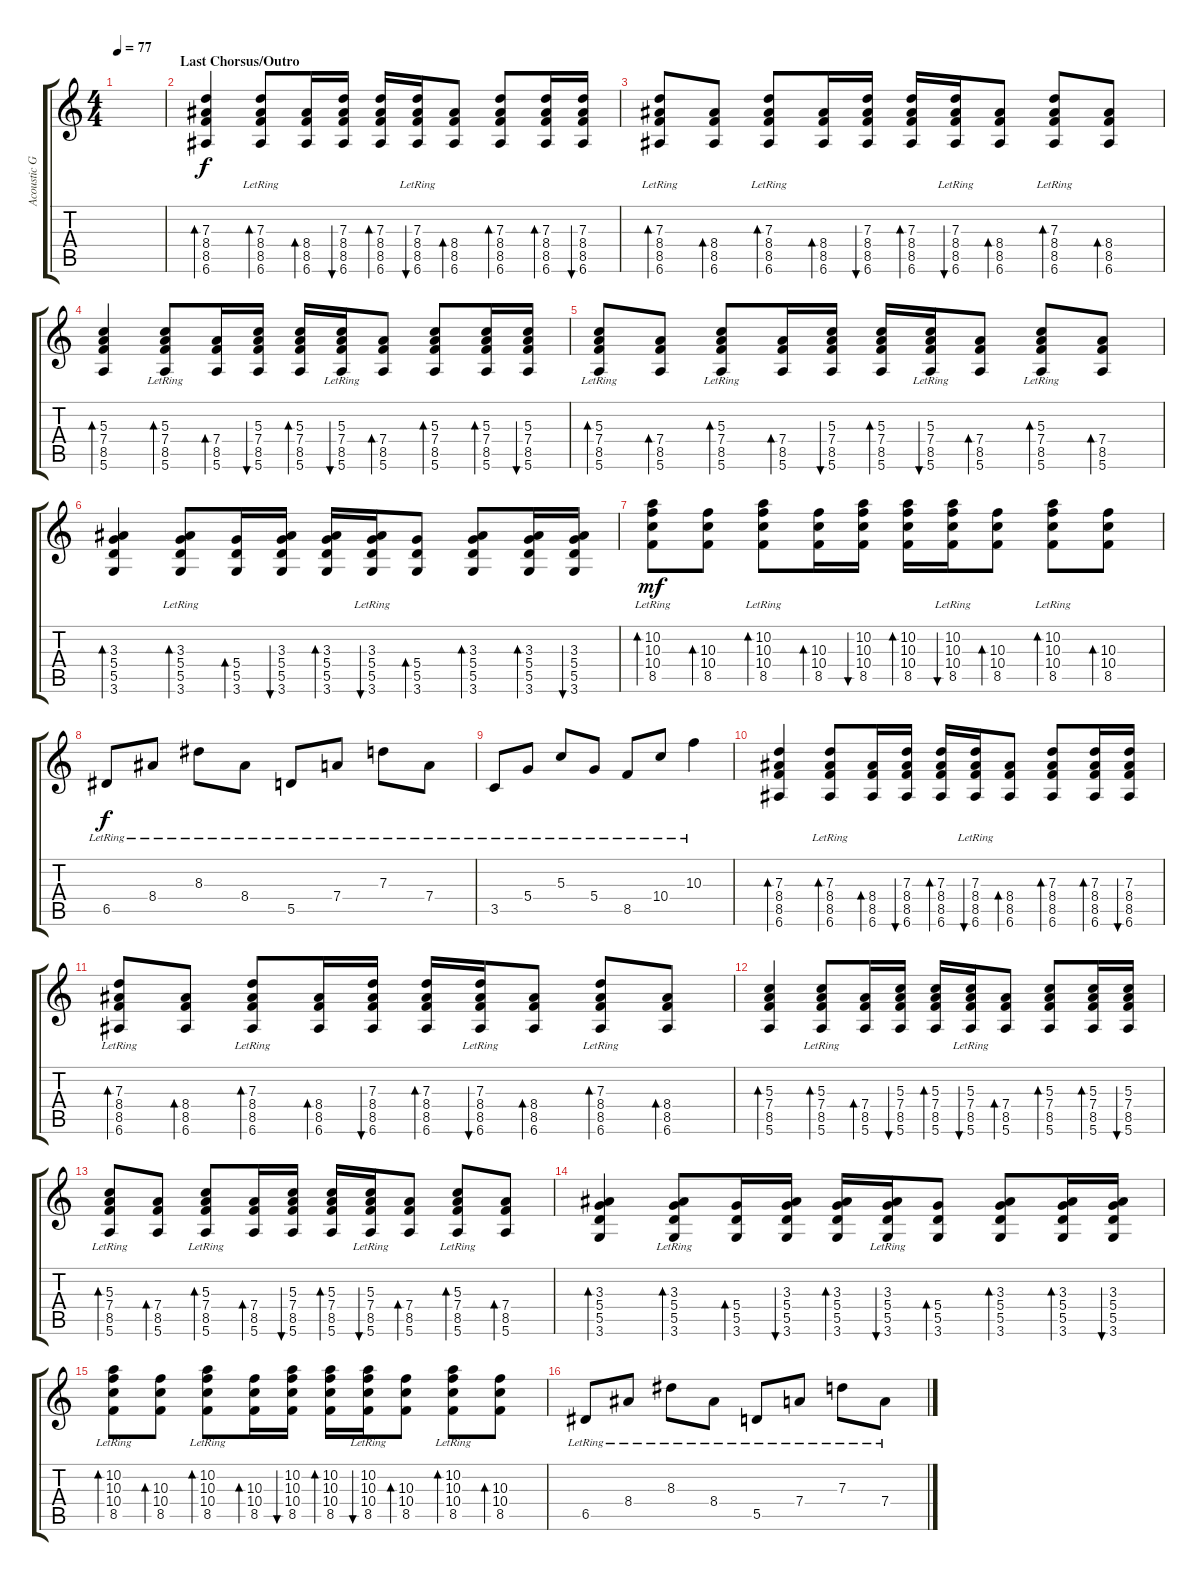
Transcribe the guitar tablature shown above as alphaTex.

\track ("Acoustic Guitar" "Acoustic G") {instrument acousticguitarsteel}
\staff {score tabs}
\tuning (E4 B3 G3 D3 A2 E2) {hide}
\ts (4 4)
\tempo 77
\clef g2
\ks c
|
\section ("" "Last Chorsus/Outro")
(7.3 8.4 8.5 6.6).4{bd 30 volume 7} (7.3{lr} 8.4 8.5 6.6).8{bd 30} (8.4 8.5 6.6).16{bd 30} (7.3 8.4 8.5 6.6).16{bu 30} (7.3 8.4 8.5 6.6).16{bd 30} (7.3{lr} 8.4 8.5 6.6).16{bu 30} (8.4 8.5 6.6).8{bd 30} (7.3 8.4 8.5 6.6).8{bd 30} (7.3 8.4 8.5 6.6).16{bd 30} (7.3 8.4 8.5 6.6).16{bu 30} |
(7.3{lr} 8.4 8.5 6.6).8{bd 30} (8.4 8.5 6.6).8{bd 30} (7.3{lr} 8.4 8.5 6.6).8{bd 30} (8.4 8.5 6.6).16{bd 30} (7.3 8.4 8.5 6.6).16{bu 30} (7.3 8.4 8.5 6.6).16{bd 30} (7.3{lr} 8.4 8.5 6.6).16{bu 30} (8.4 8.5 6.6).8{bd 30} (7.3{lr} 8.4 8.5 6.6).8{bd 30} (8.4 8.5 6.6).8{bd 30} |
(5.3 7.4 8.5 5.6).4{bd 30} (5.3{lr} 7.4 8.5 5.6).8{bd 30} (7.4 8.5 5.6).16{bd 30} (5.3 7.4 8.5 5.6).16{bu 30} (5.3 7.4 8.5 5.6).16{bd 30} (5.3{lr} 7.4 8.5 5.6).16{bu 30} (7.4 8.5 5.6).8{bd 30} (5.3 7.4 8.5 5.6).8{bd 30} (5.3 7.4 8.5 5.6).16{bd 30} (5.3 7.4 8.5 5.6).16{bu 30} |
(5.3{lr} 7.4 8.5 5.6).8{bd 30} (7.4 8.5 5.6).8{bd 30} (5.3{lr} 7.4 8.5 5.6).8{bd 30} (7.4 8.5 5.6).16{bd 30} (5.3 7.4 8.5 5.6).16{bu 30} (5.3 7.4 8.5 5.6).16{bd 30} (5.3{lr} 7.4 8.5 5.6).16{bu 30} (7.4 8.5 5.6).8{bd 30} (5.3{lr} 7.4 8.5 5.6).8{bd 30} (7.4 8.5 5.6).8{bd 30} |
(3.3 5.4 5.5 3.6).4{bd 30} (3.3{lr} 5.4 5.5 3.6).8{bd 30} (5.4 5.5 3.6).16{bd 30} (3.3 5.4 5.5 3.6).16{bu 30} (3.3 5.4 5.5 3.6).16{bd 30} (3.3{lr} 5.4 5.5 3.6).16{bu 30} (5.4 5.5 3.6).8{bd 30} (3.3 5.4 5.5 3.6).8{bd 30} (3.3 5.4 5.5 3.6).16{bd 30} (3.3 5.4 5.5 3.6).16{bu 30} |
(10.2{lr} 10.3 10.4 8.5).8{bd 30 dy mf} (10.3 10.4 8.5).8{bd 30} (10.2{lr} 10.3 10.4 8.5).8{bd 30} (10.3 10.4 8.5).16{bd 30} (10.2 10.3 10.4 8.5).16{bu 30} (10.2 10.3 10.4 8.5).16{bd 30} (10.2{lr} 10.3 10.4 8.5).16{bu 30} (10.3 10.4 8.5).8{bd 30} (10.2{lr} 10.3 10.4 8.5).8{bd 30} (10.3 10.4 8.5).8{bd 30} |
6.5{lr}.8{dy f} 8.4{lr}.8 8.3{lr}.8 8.4{lr}.8 5.5{lr}.8 7.4{lr}.8 7.3{lr}.8 7.4{lr}.8 |
3.5{lr}.8 5.4{lr}.8 5.3{lr}.8 5.4{lr}.8 8.5{lr}.8 10.4{lr}.8 10.3{lr}.4 |
(7.3 8.4 8.5 6.6).4{bd 30} (7.3{lr} 8.4 8.5 6.6).8{bd 30} (8.4 8.5 6.6).16{bd 30} (7.3 8.4 8.5 6.6).16{bu 30} (7.3 8.4 8.5 6.6).16{bd 30} (7.3{lr} 8.4 8.5 6.6).16{bu 30} (8.4 8.5 6.6).8{bd 30} (7.3 8.4 8.5 6.6).8{bd 30} (7.3 8.4 8.5 6.6).16{bd 30} (7.3 8.4 8.5 6.6).16{bu 30} |
(7.3{lr} 8.4 8.5 6.6).8{bd 30} (8.4 8.5 6.6).8{bd 30} (7.3{lr} 8.4 8.5 6.6).8{bd 30} (8.4 8.5 6.6).16{bd 30} (7.3 8.4 8.5 6.6).16{bu 30} (7.3 8.4 8.5 6.6).16{bd 30} (7.3{lr} 8.4 8.5 6.6).16{bu 30} (8.4 8.5 6.6).8{bd 30} (7.3{lr} 8.4 8.5 6.6).8{bd 30} (8.4 8.5 6.6).8{bd 30} |
(5.3 7.4 8.5 5.6).4{bd 30} (5.3{lr} 7.4 8.5 5.6).8{bd 30} (7.4 8.5 5.6).16{bd 30} (5.3 7.4 8.5 5.6).16{bu 30} (5.3 7.4 8.5 5.6).16{bd 30} (5.3{lr} 7.4 8.5 5.6).16{bu 30} (7.4 8.5 5.6).8{bd 30} (5.3 7.4 8.5 5.6).8{bd 30} (5.3 7.4 8.5 5.6).16{bd 30} (5.3 7.4 8.5 5.6).16{bu 30} |
(5.3{lr} 7.4 8.5 5.6).8{bd 30} (7.4 8.5 5.6).8{bd 30} (5.3{lr} 7.4 8.5 5.6).8{bd 30} (7.4 8.5 5.6).16{bd 30} (5.3 7.4 8.5 5.6).16{bu 30} (5.3 7.4 8.5 5.6).16{bd 30} (5.3{lr} 7.4 8.5 5.6).16{bu 30} (7.4 8.5 5.6).8{bd 30} (5.3{lr} 7.4 8.5 5.6).8{bd 30} (7.4 8.5 5.6).8{bd 30} |
(3.3 5.4 5.5 3.6).4{bd 30} (3.3{lr} 5.4 5.5 3.6).8{bd 30} (5.4 5.5 3.6).16{bd 30} (3.3 5.4 5.5 3.6).16{bu 30} (3.3 5.4 5.5 3.6).16{bd 30} (3.3{lr} 5.4 5.5 3.6).16{bu 30} (5.4 5.5 3.6).8{bd 30} (3.3 5.4 5.5 3.6).8{bd 30} (3.3 5.4 5.5 3.6).16{bd 30} (3.3 5.4 5.5 3.6).16{bu 30} |
(10.2{lr} 10.3 10.4 8.5).8{bd 30} (10.3 10.4 8.5).8{bd 30} (10.2{lr} 10.3 10.4 8.5).8{bd 30} (10.3 10.4 8.5).16{bd 30} (10.2 10.3 10.4 8.5).16{bu 30} (10.2 10.3 10.4 8.5).16{bd 30} (10.2{lr} 10.3 10.4 8.5).16{bu 30} (10.3 10.4 8.5).8{bd 30} (10.2{lr} 10.3 10.4 8.5).8{bd 30} (10.3 10.4 8.5).8{bd 30} |
6.5{lr}.8 8.4{lr}.8 8.3{lr}.8 8.4{lr}.8 5.5{lr}.8 7.4{lr}.8 7.3{lr}.8 7.4{lr}.8
